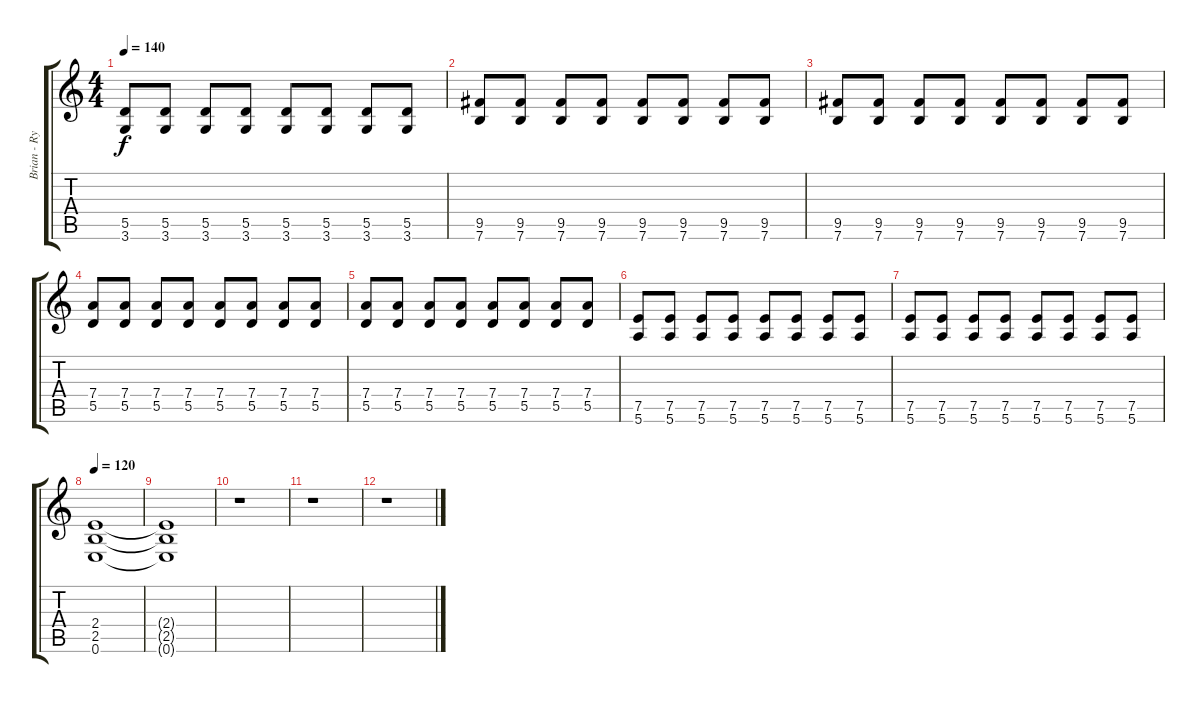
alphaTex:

\track ("Brian - Rythm" "Brian - Ry") {instrument electricguitarjazz}
\staff {score tabs}
\tuning (E4 B3 G3 D3 A2 E2) {hide}
\ts (4 4)
\tempo 140
\clef g2
\ks c
(5.5 3.6).8{dy f} (5.5 3.6).8 (5.5 3.6).8 (5.5 3.6).8 (5.5 3.6).8 (5.5 3.6).8 (5.5 3.6).8 (5.5 3.6).8 |
(9.5 7.6).8 (9.5 7.6).8 (9.5 7.6).8 (9.5 7.6).8 (9.5 7.6).8 (9.5 7.6).8 (9.5 7.6).8 (9.5 7.6).8 |
(9.5 7.6).8 (9.5 7.6).8 (9.5 7.6).8 (9.5 7.6).8 (9.5 7.6).8 (9.5 7.6).8 (9.5 7.6).8 (9.5 7.6).8 |
(7.4 5.5).8 (7.4 5.5).8 (7.4 5.5).8 (7.4 5.5).8 (7.4 5.5).8 (7.4 5.5).8 (7.4 5.5).8 (7.4 5.5).8 |
(7.4 5.5).8 (7.4 5.5).8 (7.4 5.5).8 (7.4 5.5).8 (7.4 5.5).8 (7.4 5.5).8 (7.4 5.5).8 (7.4 5.5).8 |
(7.5 5.6).8 (7.5 5.6).8 (7.5 5.6).8 (7.5 5.6).8 (7.5 5.6).8 (7.5 5.6).8 (7.5 5.6).8 (7.5 5.6).8 |
(7.5 5.6).8 (7.5 5.6).8 (7.5 5.6).8 (7.5 5.6).8 (7.5 5.6).8 (7.5 5.6).8 (7.5 5.6).8 (7.5 5.6).8 |
\tempo 120
(2.4 2.5 0.6).1 |
(2.4{t} 2.5{t} 0.6{t}).1 |
r.1 |
r.1 |
r.1
